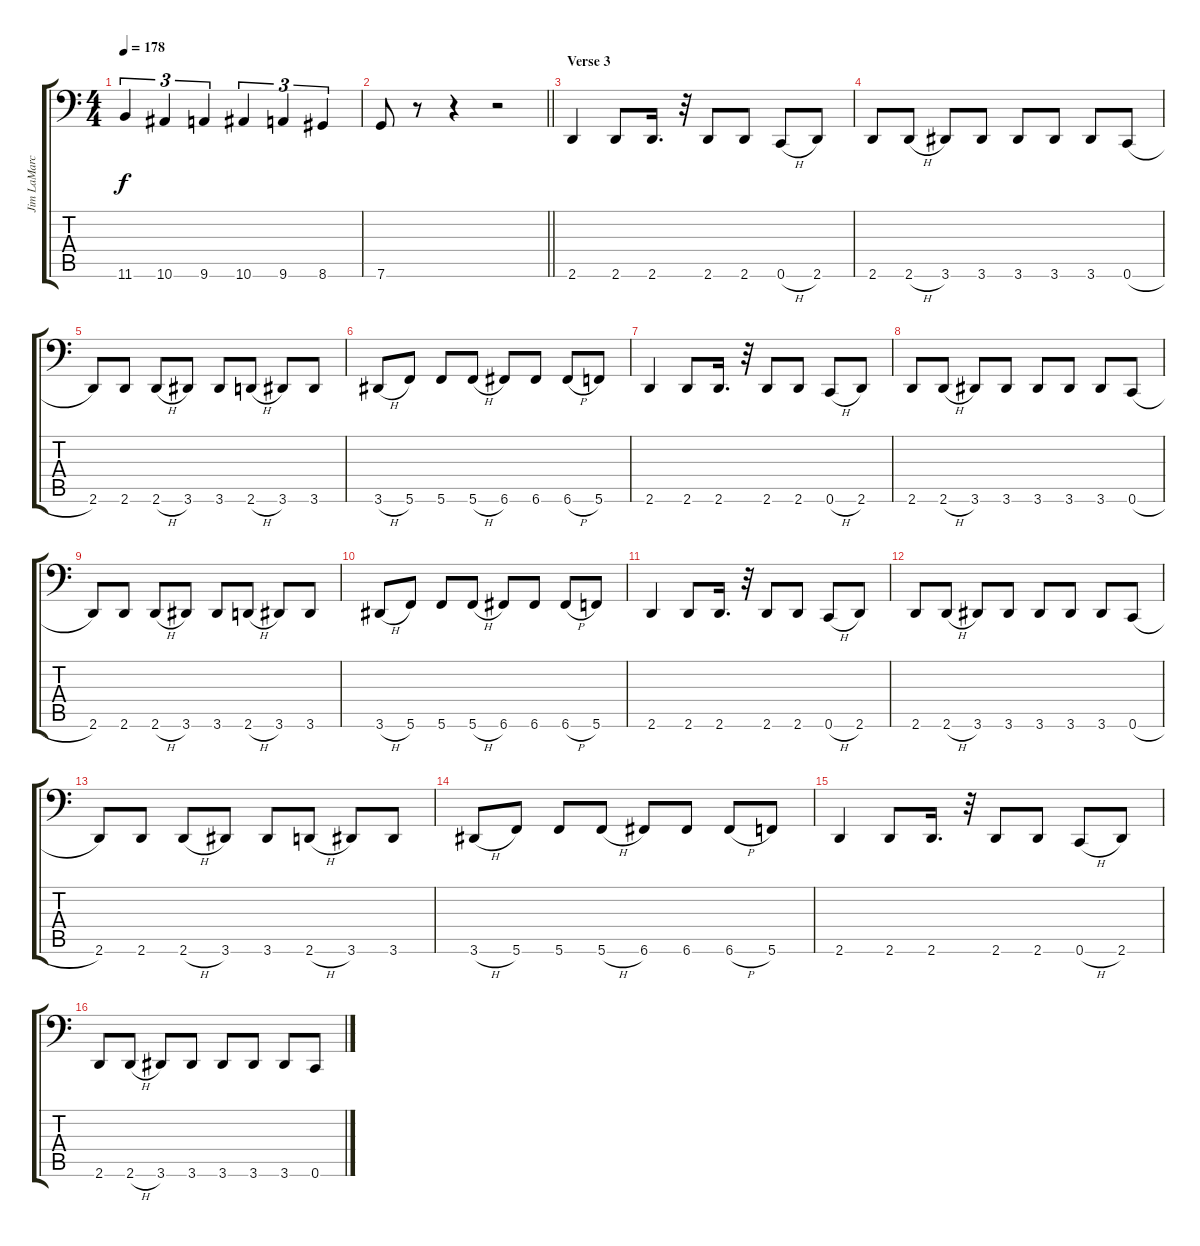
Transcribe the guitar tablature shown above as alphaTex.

\track ("Jim LaMarca" "Jim LaMarc") {instrument electricbasspick}
\staff {score tabs}
\tuning (D3 A2 F2 C2 G1 C1) {hide}
\ts (4 4)
\tempo 178
\clef f4
\ks c
11.6.4{tu (3 2) dy f} 10.6.4{tu (3 2)} 9.6.4{tu (3 2)} 10.6.4{tu (3 2)} 9.6.4{tu (3 2)} 8.6.4{tu (3 2)} |
\barLineRight lightlight
7.6.8 r.8 r.4 r.2 |
\section ("" "Verse 3")
2.6.4 2.6.8 2.6.16{d} r.32 2.6.8 2.6.8 0.6{h}.8 2.6.8 |
2.6.8 2.6{h}.8 3.6.8 3.6.8 3.6.8 3.6.8 3.6.8 0.6{h}.8 |
2.6.8 2.6.8 2.6{h}.8 3.6.8 3.6.8 2.6{h}.8 3.6.8 3.6.8 |
3.6{h}.8 5.6.8 5.6.8 5.6{h}.8 6.6.8 6.6.8 6.6{h}.8 5.6.8 |
2.6.4 2.6.8 2.6.16{d} r.32 2.6.8 2.6.8 0.6{h}.8 2.6.8 |
2.6.8 2.6{h}.8 3.6.8 3.6.8 3.6.8 3.6.8 3.6.8 0.6{h}.8 |
2.6.8 2.6.8 2.6{h}.8 3.6.8 3.6.8 2.6{h}.8 3.6.8 3.6.8 |
3.6{h}.8 5.6.8 5.6.8 5.6{h}.8 6.6.8 6.6.8 6.6{h}.8 5.6.8 |
2.6.4 2.6.8 2.6.16{d} r.32 2.6.8 2.6.8 0.6{h}.8 2.6.8 |
2.6.8 2.6{h}.8 3.6.8 3.6.8 3.6.8 3.6.8 3.6.8 0.6{h}.8 |
2.6.8 2.6.8 2.6{h}.8 3.6.8 3.6.8 2.6{h}.8 3.6.8 3.6.8 |
3.6{h}.8 5.6.8 5.6.8 5.6{h}.8 6.6.8 6.6.8 6.6{h}.8 5.6.8 |
2.6.4 2.6.8 2.6.16{d} r.32 2.6.8 2.6.8 0.6{h}.8 2.6.8 |
2.6.8 2.6{h}.8 3.6.8 3.6.8 3.6.8 3.6.8 3.6.8 0.6{h}.8
